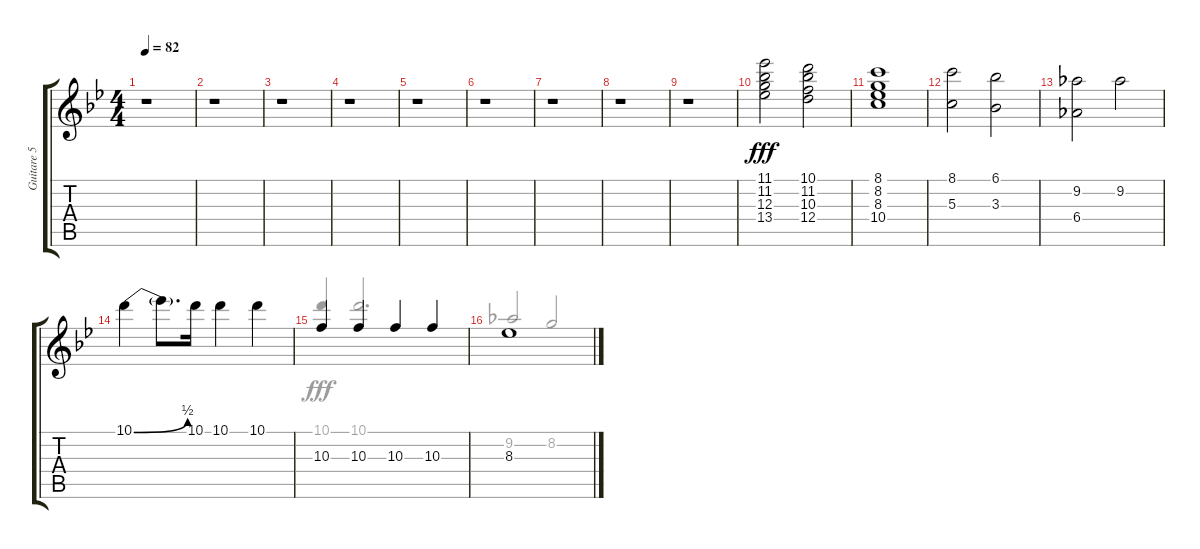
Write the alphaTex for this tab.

\track ("Guitare 5" "Guitare 5") {instrument distortionguitar}
\staff {score tabs}
\tuning (E4 B3 G3 D3 A2 E2) {hide}
\voice
\ts (4 4)
\tempo 82
\clef g2
\ks bb
r.1{dy fff} |
r.1 |
r.1 |
r.1 |
r.1 |
r.1 |
r.1 |
r.1 |
r.1 |
(11.1 11.2 12.3 13.4).2 (10.1 11.2 10.3 12.4).2 |
(8.1 8.2 8.3 10.4).1 |
(8.1 5.3).2 (6.1 3.3).2 |
(9.2 6.4).2 9.2.2 |
10.1{be (bend 0 0 60 2)}.4 10.1{t}.8{d} 10.1.16 10.1.4 10.1.4 |
10.3.4 10.3.4 10.3.4 10.3.4 |
8.3.1
\voice
\clef g2
\ottava regular
\simile none
\ks bb
|
|
|
|
|
|
|
|
|
|
|
|
|
|
10.1.4{beam Up} 10.1.2{d beam Up} |
9.2.2{beam Up} 8.2.2{beam Up}
